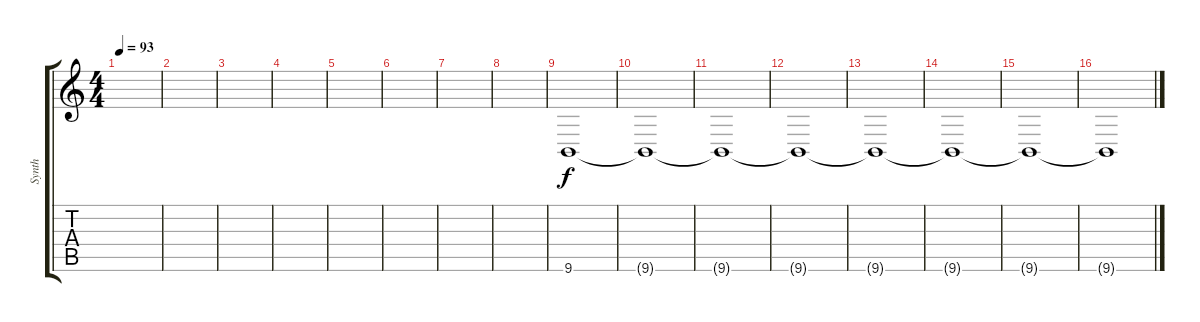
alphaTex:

\track ("Synth" "Synth") {instrument lead2sawtooth}
\staff {score tabs}
\tuning (E4 B3 G3 D3 A2 D2) {hide}
\ts (4 4)
\tempo 93
\clef g2
\ks c
|
|
|
|
|
|
|
|
9.6.1 |
9.6{t}.1 |
9.6{t}.1 |
9.6{t}.1 |
9.6{t}.1 |
9.6{t}.1 |
9.6{t}.1 |
9.6{t}.1
